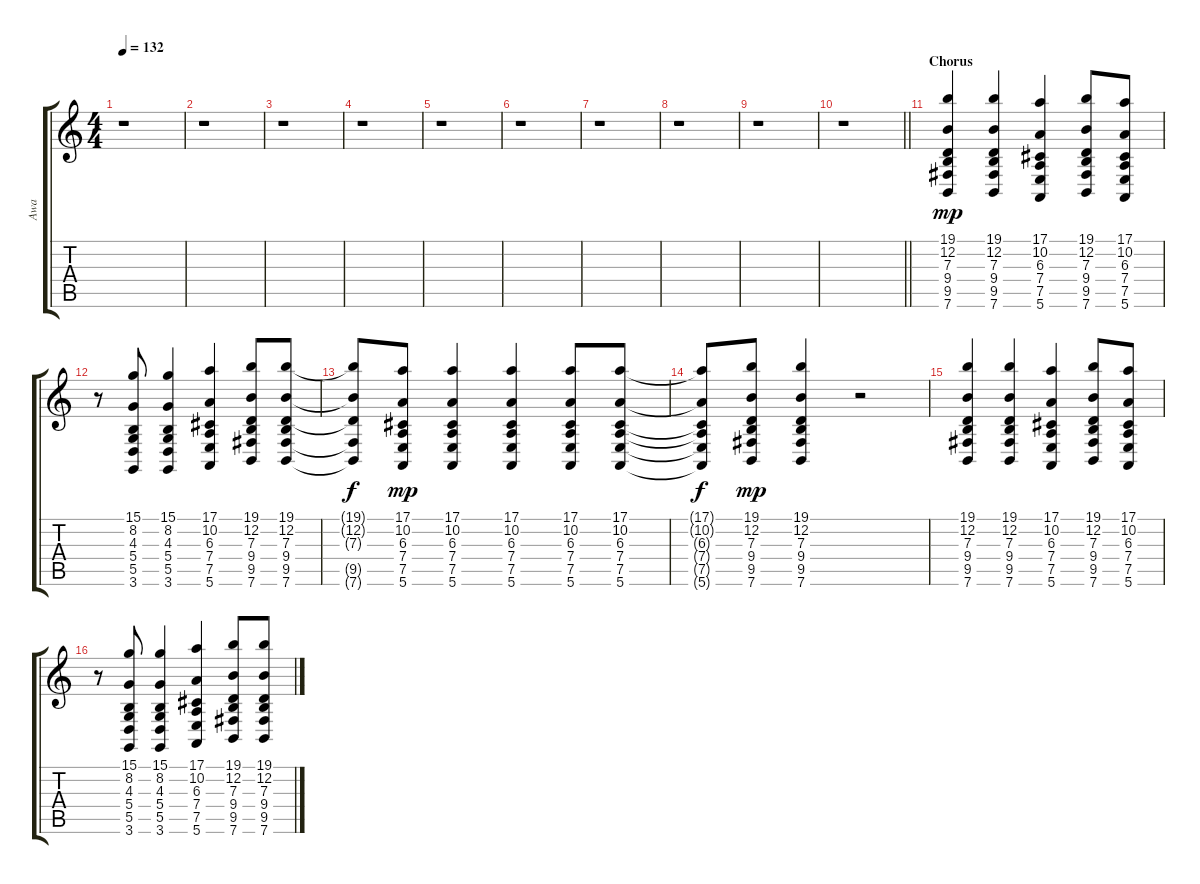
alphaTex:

\track ("Awa" "Awa") {instrument stringensemble1}
\staff {score tabs}
\tuning (E4 B3 G3 D3 A2 E2) {hide}
\ts (4 4)
\tempo 132
\clef g2
\ks c
r.1{dy f} |
r.1 |
r.1 |
r.1 |
r.1 |
r.1 |
r.1 |
r.1 |
r.1 |
\barLineRight lightlight
r.1 |
\section ("" "Chorus")
(19.1 12.2 7.3 9.4 9.5 7.6).4{dy mp} (19.1 12.2 7.3 9.4 9.5 7.6).4 (17.1 10.2 6.3 7.4 7.5 5.6).4 (19.1 12.2 7.3 9.4 9.5 7.6).8 (17.1 10.2 6.3 7.4 7.5 5.6).8 |
r.8 (15.1 8.2 4.3 5.4 5.5 3.6).8 (15.1 8.2 4.3 5.4 5.5 3.6).4 (17.1 10.2 6.3 7.4 7.5 5.6).4 (19.1 12.2 7.3 9.4 9.5 7.6).8 (19.1 12.2 7.3 9.4 9.5 7.6).8 |
(19.1{t} 12.2{t} 7.3{t} 9.5{t} 7.6{t}).8{dy f} (17.1 10.2 6.3 7.4 7.5 5.6).8{dy mp} (17.1 10.2 6.3 7.4 7.5 5.6).4 (17.1 10.2 6.3 7.4 7.5 5.6).4 (17.1 10.2 6.3 7.4 7.5 5.6).8 (17.1 10.2 6.3 7.4 7.5 5.6).8 |
(17.1{t} 10.2{t} 6.3{t} 7.4{t} 7.5{t} 5.6{t}).8{dy f} (19.1 12.2 7.3 9.4 9.5 7.6).8{dy mp} (19.1 12.2 7.3 9.4 9.5 7.6).4 r.2 |
(19.1 12.2 7.3 9.4 9.5 7.6).4 (19.1 12.2 7.3 9.4 9.5 7.6).4 (17.1 10.2 6.3 7.4 7.5 5.6).4 (19.1 12.2 7.3 9.4 9.5 7.6).8 (17.1 10.2 6.3 7.4 7.5 5.6).8 |
r.8 (15.1 8.2 4.3 5.4 5.5 3.6).8 (15.1 8.2 4.3 5.4 5.5 3.6).4 (17.1 10.2 6.3 7.4 7.5 5.6).4 (19.1 12.2 7.3 9.4 9.5 7.6).8 (19.1 12.2 7.3 9.4 9.5 7.6).8
